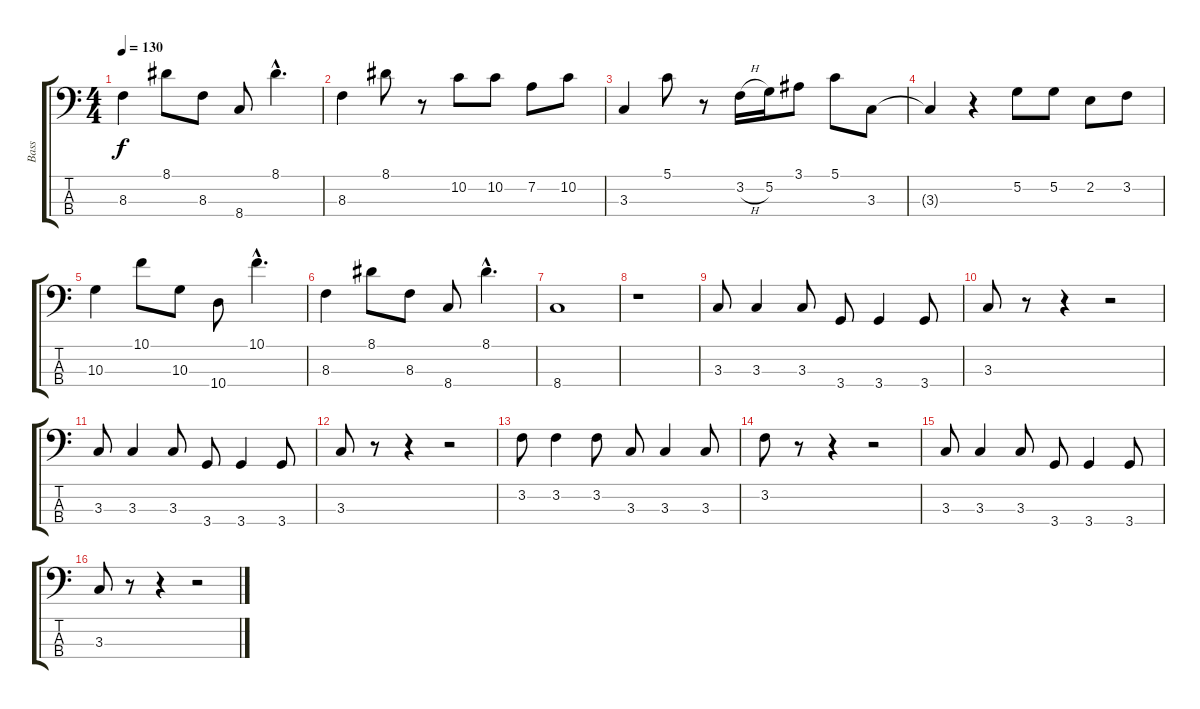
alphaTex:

\track ("Bass" "Bass") {instrument electricbassfinger}
\staff {score tabs}
\tuning (G2 D2 A1 E1) {hide}
\ts (4 4)
\tempo 130
\clef f4
\ks c
8.3.4{dy f} 8.1.8 8.3.8 8.4.8 8.1{hac}.4{d} |
8.3.4 8.1.8 r.8 10.2.8 10.2.8 7.2.8 10.2.8 |
3.3.4 5.1.8 r.8 3.2{h}.16 5.2.16 3.1.8 5.1.8 3.3.8 |
3.3{t}.4 r.4 5.2.8 5.2.8 2.2.8 3.2.8 |
10.3.4 10.1.8 10.3.8 10.4.8 10.1{hac}.4{d} |
8.3.4 8.1.8 8.3.8 8.4.8 8.1{hac}.4{d} |
8.4.1 |
r.1 |
3.3.8 3.3.4 3.3.8 3.4.8 3.4.4 3.4.8 |
3.3.8 r.8 r.4 r.2 |
3.3.8 3.3.4 3.3.8 3.4.8 3.4.4 3.4.8 |
3.3.8 r.8 r.4 r.2 |
3.2.8 3.2.4 3.2.8 3.3.8 3.3.4 3.3.8 |
3.2.8 r.8 r.4 r.2 |
3.3.8 3.3.4 3.3.8 3.4.8 3.4.4 3.4.8 |
3.3.8 r.8 r.4 r.2
